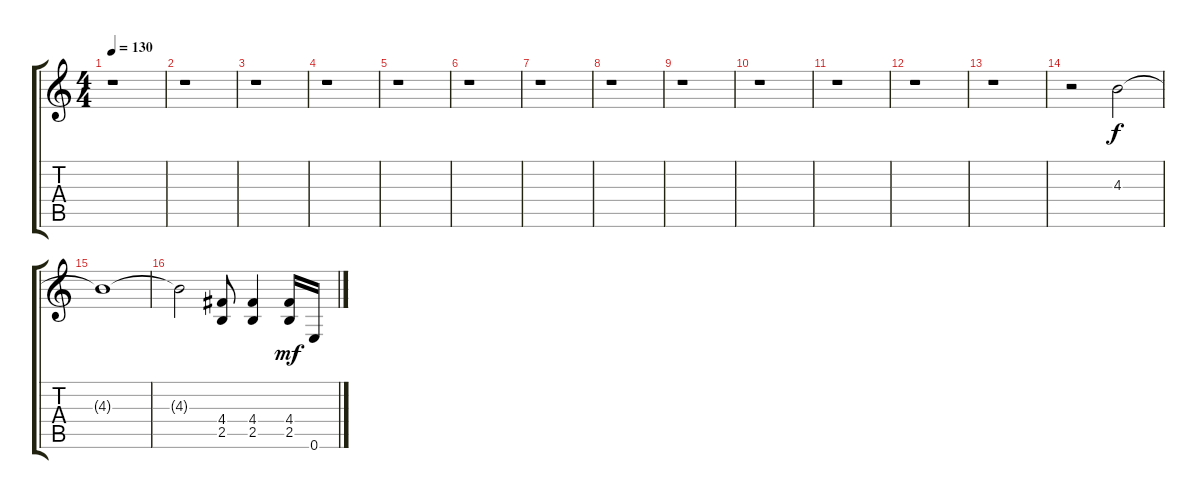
\track "" {instrument overdrivenguitar}
\staff {score tabs}
\tuning (E4 B3 G3 D3 A2 E2) {hide}
\ts (4 4)
\tempo 130
\clef g2
\ks c
r.1{dy f} |
r.1 |
r.1 |
r.1 |
r.1 |
r.1 |
r.1 |
r.1 |
r.1 |
r.1 |
r.1 |
r.1 |
r.1 |
r.2 4.3.2 |
4.3{t}.1 |
4.3{t}.2 (4.4 2.5).8 (4.4 2.5).4 (4.4 2.5).16{dy mf} 0.6.16
